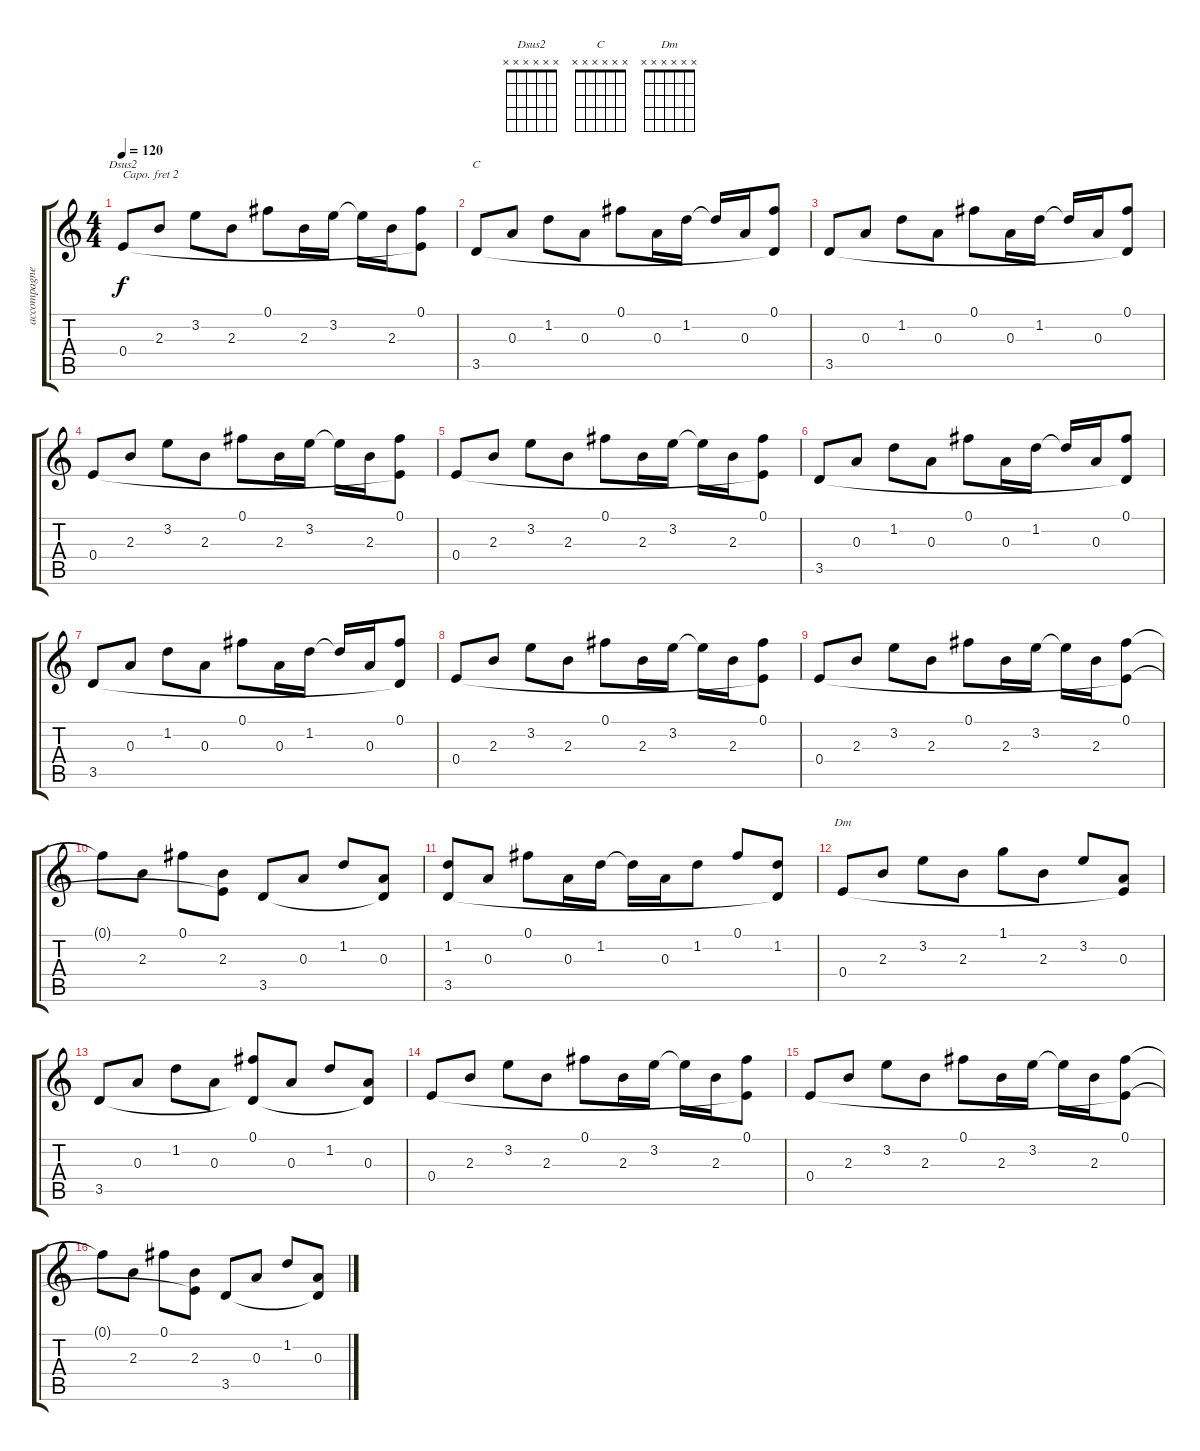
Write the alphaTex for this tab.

\track ("accompagnement" "accompagne") {instrument acousticguitarnylon}
\staff {score tabs}
\capo 2
\tuning (E4 B3 G3 D3 A2 E2) {hide}
\chord ("Dsus2" x x x x x x)
\chord ("C" x x x x x x)
\chord ("Dm" x x x x x x)
\ts (4 4)
\tempo 120
\clef g2
\ks c
0.4.8{ch "Dsus2" dy f} 2.3.8 3.2.8 2.3.8 0.1.8 2.3.16 3.2.16 3.2{t}.16 2.3.16 (0.1 0.4{t}).8 |
3.5.8{ch "C"} 0.3.8 1.2.8 0.3.8 0.1.8 0.3.16 1.2.16 1.2{t}.16 0.3.16 (0.1 3.5{t}).8 |
3.5.8 0.3.8 1.2.8 0.3.8 0.1.8 0.3.16 1.2.16 1.2{t}.16 0.3.16 (0.1 3.5{t}).8 |
0.4.8 2.3.8 3.2.8 2.3.8 0.1.8 2.3.16 3.2.16 3.2{t}.16 2.3.16 (0.1 0.4{t}).8 |
0.4.8 2.3.8 3.2.8 2.3.8 0.1.8 2.3.16 3.2.16 3.2{t}.16 2.3.16 (0.1 0.4{t}).8 |
3.5.8 0.3.8 1.2.8 0.3.8 0.1.8 0.3.16 1.2.16 1.2{t}.16 0.3.16 (0.1 3.5{t}).8 |
3.5.8 0.3.8 1.2.8 0.3.8 0.1.8 0.3.16 1.2.16 1.2{t}.16 0.3.16 (0.1 3.5{t}).8 |
0.4.8 2.3.8 3.2.8 2.3.8 0.1.8 2.3.16 3.2.16 3.2{t}.16 2.3.16 (0.1 0.4{t}).8 |
0.4.8 2.3.8 3.2.8 2.3.8 0.1.8 2.3.16 3.2.16 3.2{t}.16 2.3.16 (0.1 0.4{t}).8 |
0.1{t}.8 2.3.8 0.1.8 (2.3 0.4{t}).8 3.5.8 0.3.8 1.2.8 (0.3 3.5{t}).8 |
(1.2 3.5).8 0.3.8 0.1.8 0.3.16 1.2.16 1.2{t}.16 0.3.16 1.2.8 0.1.8 (1.2 3.5{t}).8 |
0.4.8{ch "Dm"} 2.3.8 3.2.8 2.3.8 1.1.8 2.3.8 3.2.8 (0.3 0.4{t}).8 |
3.5.8 0.3.8 1.2.8 0.3.8 (0.1 3.5{t}).8 0.3.8 1.2.8 (0.3 3.5{t}).8 |
0.4.8 2.3.8 3.2.8 2.3.8 0.1.8 2.3.16 3.2.16 3.2{t}.16 2.3.16 (0.1 0.4{t}).8 |
0.4.8 2.3.8 3.2.8 2.3.8 0.1.8 2.3.16 3.2.16 3.2{t}.16 2.3.16 (0.1 0.4{t}).8 |
0.1{t}.8 2.3.8 0.1.8 (2.3 0.4{t}).8 3.5.8 0.3.8 1.2.8 (0.3 3.5{t}).8
